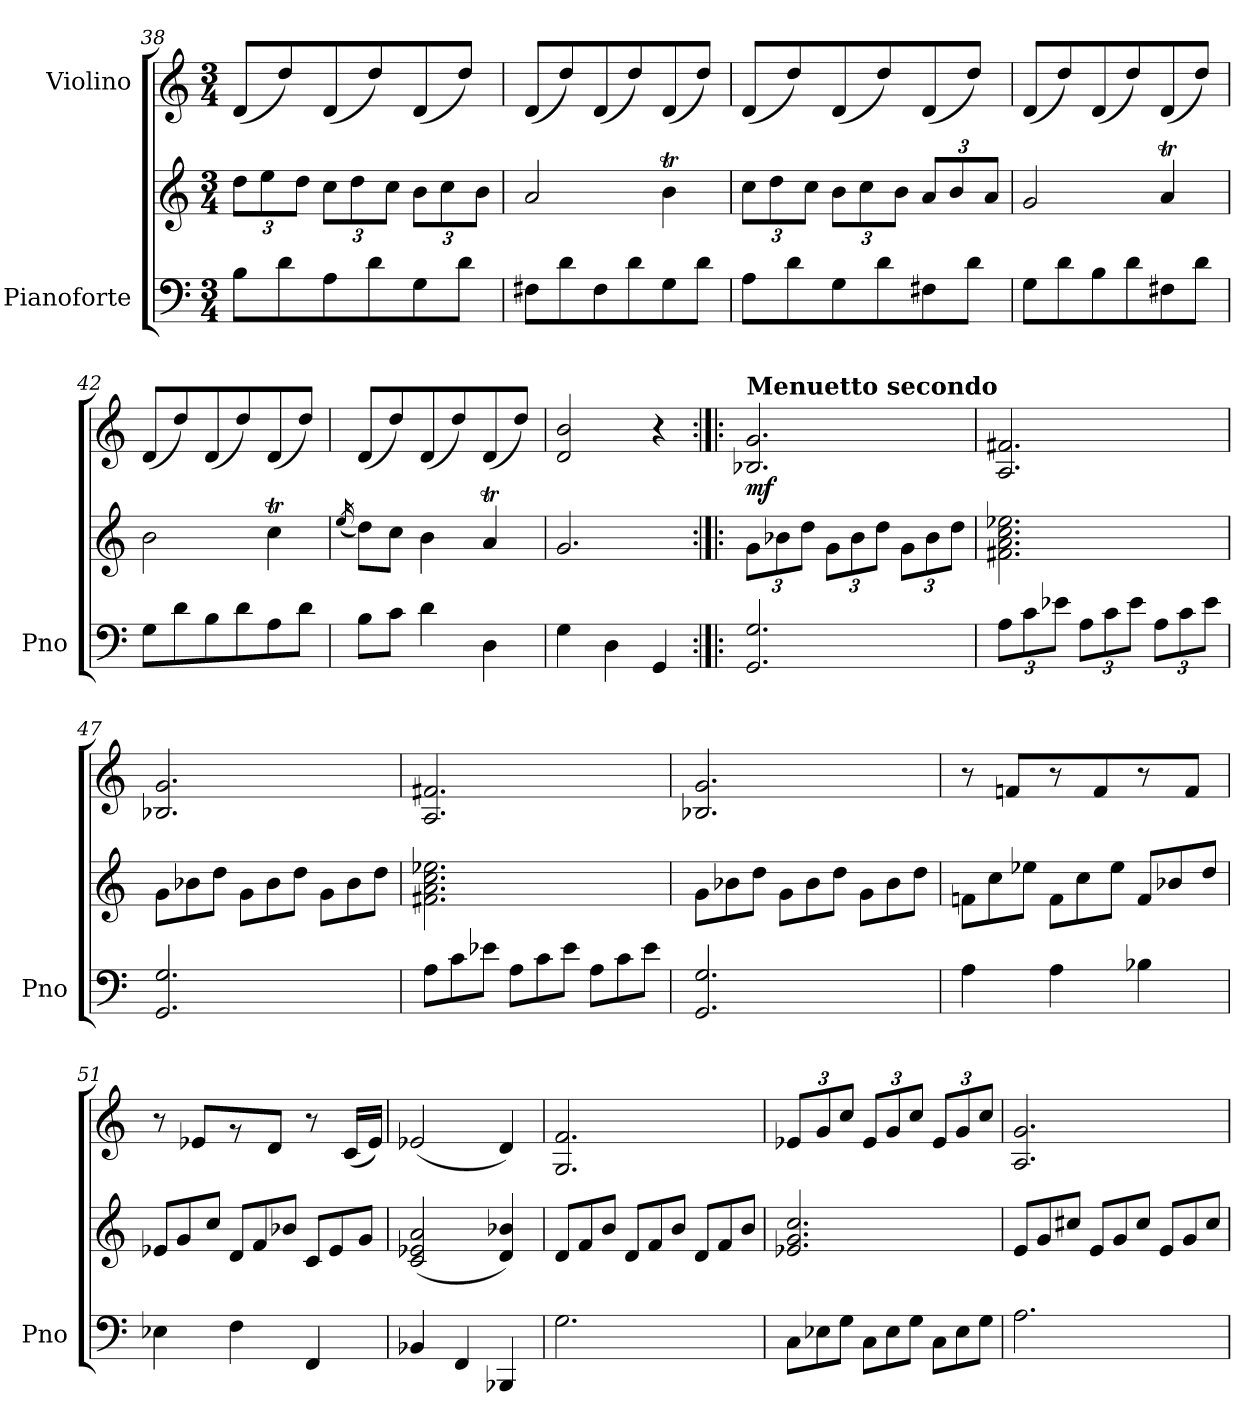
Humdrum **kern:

**kern	**kern	**kern	**dynam
*part2	*part2	*part1	*part1
*staff3	*staff2	*staff1	*staff1
*I"Pianoforte	*	*I"Violino	*
*I'Pno	*	*	*
*clefF4	*clefG2	*clefG2	*
*k[]	*k[]	*k[]	*
*M3/4	*M3/4	*M3/4	*
*	*Xbrackettup	*	*
=38	=38	=38	=38
8B\L	12dd\L	(<8d/L	.
.	12ee\	.	.
8d\	.	8dd/)	.
.	12dd\J	.	.
8A\	12cc\L	(<8d/	.
.	12dd\	.	.
8d\	.	8dd/)	.
.	12cc\J	.	.
8G\	12b\L	(<8d/	.
.	12cc\	.	.
8d\J	.	8dd/J)	.
.	12b\J	.	.
=39	=39	=39	=39
8F#X\L	2a/	(<8d/L	.
8d\	.	8dd/)	.
8F#\	.	(<8d/	.
8d\	.	8dd/)	.
8G\	4bt\	(<8d/	.
8d\J	.	8dd/J)	.
!!LO:LB:g=z
=40	=40	=40	=40
8A\L	12cc\L	(<8d/L	.
.	12dd\	.	.
8d\	.	8dd/)	.
.	12cc\J	.	.
8G\	12b\L	(<8d/	.
.	12cc\	.	.
8d\	.	8dd/)	.
.	12b\J	.	.
8F#X\	12a/L	(<8d/	.
.	12b/	.	.
8d\J	.	8dd/J)	.
.	12a/J	.	.
=41	=41	=41	=41
8G\L	2g/	(<8d/L	.
8d\	.	8dd/)	.
8B\	.	(<8d/	.
8d\	.	8dd/)	.
8F#X\	4aT/	(<8d/	.
8d\J	.	8dd/J)	.
=42	=42	=42	=42
8G\L	2b\	(<8d/L	.
8d\	.	8dd/)	.
8B\	.	(<8d/	.
8d\	.	8dd/)	.
8A\	4ccT\	(<8d/	.
8d\J	.	8dd/J)	.
=43	=43	=43	=43
.	(<16qee/	.	.
8B\L	8dd\L)	(<8d/L	.
8c\J	8cc\J	8dd/)	.
4d\	4b\	(<8d/	.
.	.	8dd/)	.
4D\	4aT/	(<8d/	.
.	.	8dd/J)	.
=44	=44	=44	=44
4G\	2.g/	2d/ 2b/	.
4D\	.	.	.
4GG/	.	4r	.
!!LO:PB:g=z
=45:|!|:	=45:|!|:	=45:|!|:	=45:|!|:
!	!	!LO:TX:a:B:t=Menuetto secondo	!
!	!	!	!LO:DY:b
2.GG/ 2.G/	12g\L	2.B-X/ 2.g/	mf
.	12b-X\	.	.
.	12dd\J	.	.
.	12g\L	.	.
.	12b-\	.	.
.	12dd\J	.	.
.	12g\L	.	.
.	12b-\	.	.
.	12dd\J	.	.
=46	=46	=46	=46
*Xbrackettup	*	*	*
12A\L	2.f#X\ 2.a\ 2.cc\ 2.ee-X\	2.A/ 2.f#X/	.
12c\	.	.	.
12e-X\J	.	.	.
12A\L	.	.	.
12c\	.	.	.
12e-\J	.	.	.
12A\L	.	.	.
12c\	.	.	.
12e-\J	.	.	.
=47	=47	=47	=47
*	*Xtuplet	*	*
2.GG/ 2.G/	12g\L	2.B-X/ 2.g/	.
.	12b-X\	.	.
.	12dd\J	.	.
.	12g\L	.	.
.	12b-\	.	.
.	12dd\J	.	.
.	12g\L	.	.
.	12b-\	.	.
.	12dd\J	.	.
=48	=48	=48	=48
*Xtuplet	*	*	*
12A\L	2.f#X\ 2.a\ 2.cc\ 2.ee-X\	2.A/ 2.f#X/	.
12c\	.	.	.
12e-X\J	.	.	.
12A\L	.	.	.
12c\	.	.	.
12e-\J	.	.	.
12A\L	.	.	.
12c\	.	.	.
12e-\J	.	.	.
!!LO:LB:g=z
=49	=49	=49	=49
2.GG/ 2.G/	12g\L	2.B-X/ 2.g/	.
.	12b-X\	.	.
.	12dd\J	.	.
.	12g\L	.	.
.	12b-\	.	.
.	12dd\J	.	.
.	12g\L	.	.
.	12b-\	.	.
.	12dd\J	.	.
=50	=50	=50	=50
4A\	12fn\L	8r	.
.	12cc\	.	.
.	.	8fn/L	.
.	12ee-X\J	.	.
4A\	12f\L	8r	.
.	12cc\	.	.
.	.	8f/	.
.	12ee-\J	.	.
4B-X\	12f/L	8r	.
.	12b-X/	.	.
.	.	8f/J	.
.	12dd/J	.	.
=51	=51	=51	=51
4E-X\	12e-X/L	8r	.
.	12g/	.	.
.	.	8e-X/L	.
.	12cc/J	.	.
4F\	12d/L	8rg	.
.	12f/	.	.
.	.	8d/J	.
.	12b-X/J	.	.
4FF/	12c/L	8r	.
.	12e-/	.	.
.	.	(<16c/LL	.
.	12g/J	.	.
.	.	16e-/JJ)	.
=52	=52	=52	=52
4BB-X/	(<2c/ 2e-X/ 2a/	(<2e-X/	.
4FF/	.	.	.
4BBB-X/	4d/ 4b-X/)	4d/)	.
!!LO:LB:g=z
=53	=53	=53	=53
2.G\	12d/L	2.G/ 2.f/	.
.	12f/	.	.
.	12b/J	.	.
.	12d/L	.	.
.	12f/	.	.
.	12b/J	.	.
.	12d/L	.	.
.	12f/	.	.
.	12b/J	.	.
=54	=54	=54	=54
*	*	*Xbrackettup	*
12C\L	2.e-X/ 2.g/ 2.cc/	12e-X/L	.
12E-X\	.	12g/	.
12G\J	.	12cc/J	.
12C\L	.	12e-/L	.
12E-\	.	12g/	.
12G\J	.	12cc/J	.
12C\L	.	12e-/L	.
12E-\	.	12g/	.
12G\J	.	12cc/J	.
=55	=55	=55	=55
2.A\	12e/L	2.A/ 2.g/	.
.	12g/	.	.
.	12cc#X/J	.	.
.	12e/L	.	.
.	12g/	.	.
.	12cc#/J	.	.
.	12e/L	.	.
.	12g/	.	.
.	12cc#/J	.	.
=	=	=	=
*-	*-	*-	*-
